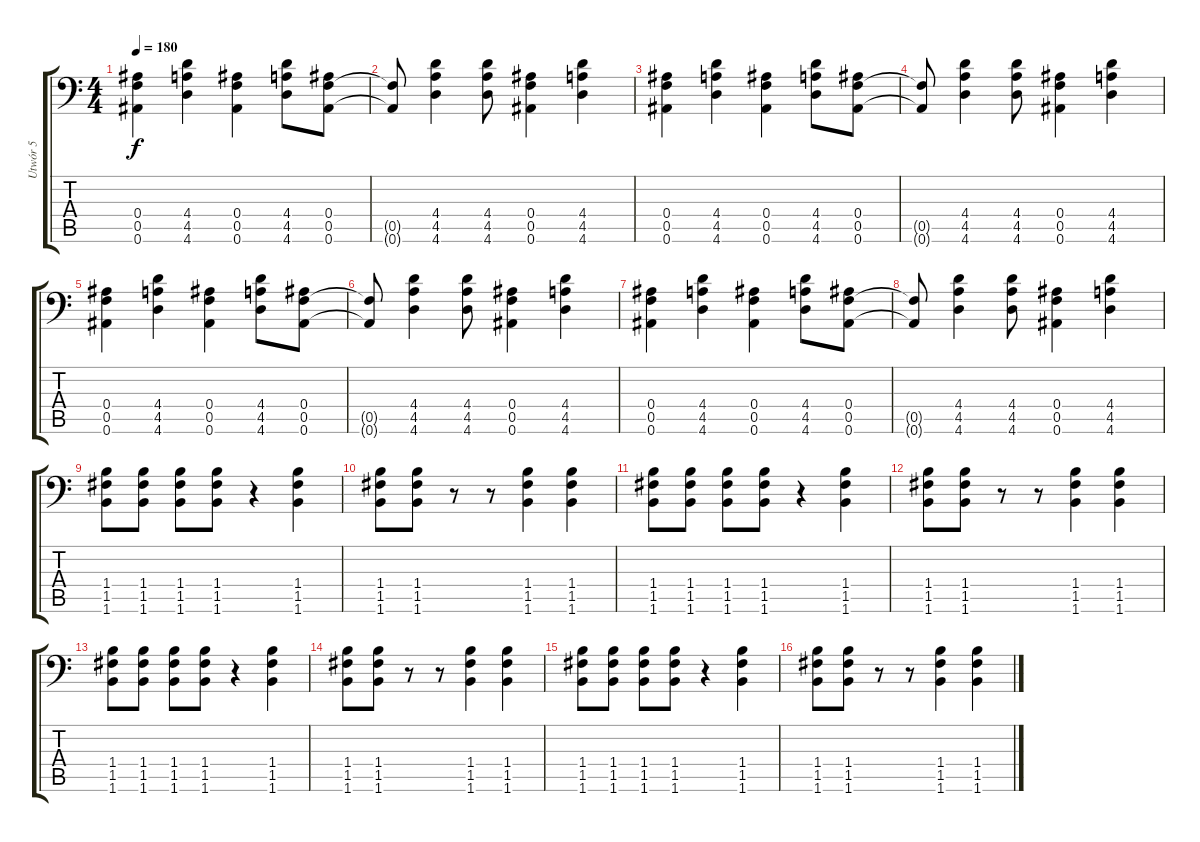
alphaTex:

\track ("Utwór 5" "Utwór 5") {instrument distortionguitar}
\staff {score tabs}
\tuning (C4 G3 Eb3 Bb2 F2 Bb1) {hide}
\ts (4 4)
\tempo 180
\clef f4
\ks c
(0.4 0.5 0.6).4{dy f} (4.4 4.5 4.6).4 (0.4 0.5 0.6).4 (4.4 4.5 4.6).8 (0.4 0.5 0.6).8 |
(0.5{t} 0.6{t}).8 (4.4 4.5 4.6).4 (4.4 4.5 4.6).8 (0.4 0.5 0.6).4 (4.4 4.5 4.6).4 |
(0.4 0.5 0.6).4 (4.4 4.5 4.6).4 (0.4 0.5 0.6).4 (4.4 4.5 4.6).8 (0.4 0.5 0.6).8 |
(0.5{t} 0.6{t}).8 (4.4 4.5 4.6).4 (4.4 4.5 4.6).8 (0.4 0.5 0.6).4 (4.4 4.5 4.6).4 |
(0.4 0.5 0.6).4 (4.4 4.5 4.6).4 (0.4 0.5 0.6).4 (4.4 4.5 4.6).8 (0.4 0.5 0.6).8 |
(0.5{t} 0.6{t}).8 (4.4 4.5 4.6).4 (4.4 4.5 4.6).8 (0.4 0.5 0.6).4 (4.4 4.5 4.6).4 |
(0.4 0.5 0.6).4 (4.4 4.5 4.6).4 (0.4 0.5 0.6).4 (4.4 4.5 4.6).8 (0.4 0.5 0.6).8 |
(0.5{t} 0.6{t}).8 (4.4 4.5 4.6).4 (4.4 4.5 4.6).8 (0.4 0.5 0.6).4 (4.4 4.5 4.6).4 |
(1.4 1.5 1.6).8 (1.4 1.5 1.6).8 (1.4 1.5 1.6).8 (1.4 1.5 1.6).8 r.4 (1.4 1.5 1.6).4 |
(1.4 1.5 1.6).8 (1.4 1.5 1.6).8 r.8 r.8 (1.4 1.5 1.6).4 (1.4 1.5 1.6).4 |
(1.4 1.5 1.6).8 (1.4 1.5 1.6).8 (1.4 1.5 1.6).8 (1.4 1.5 1.6).8 r.4 (1.4 1.5 1.6).4 |
(1.4 1.5 1.6).8 (1.4 1.5 1.6).8 r.8 r.8 (1.4 1.5 1.6).4 (1.4 1.5 1.6).4 |
(1.4 1.5 1.6).8 (1.4 1.5 1.6).8 (1.4 1.5 1.6).8 (1.4 1.5 1.6).8 r.4 (1.4 1.5 1.6).4 |
(1.4 1.5 1.6).8 (1.4 1.5 1.6).8 r.8 r.8 (1.4 1.5 1.6).4 (1.4 1.5 1.6).4 |
(1.4 1.5 1.6).8 (1.4 1.5 1.6).8 (1.4 1.5 1.6).8 (1.4 1.5 1.6).8 r.4 (1.4 1.5 1.6).4 |
(1.4 1.5 1.6).8 (1.4 1.5 1.6).8 r.8 r.8 (1.4 1.5 1.6).4 (1.4 1.5 1.6).4
